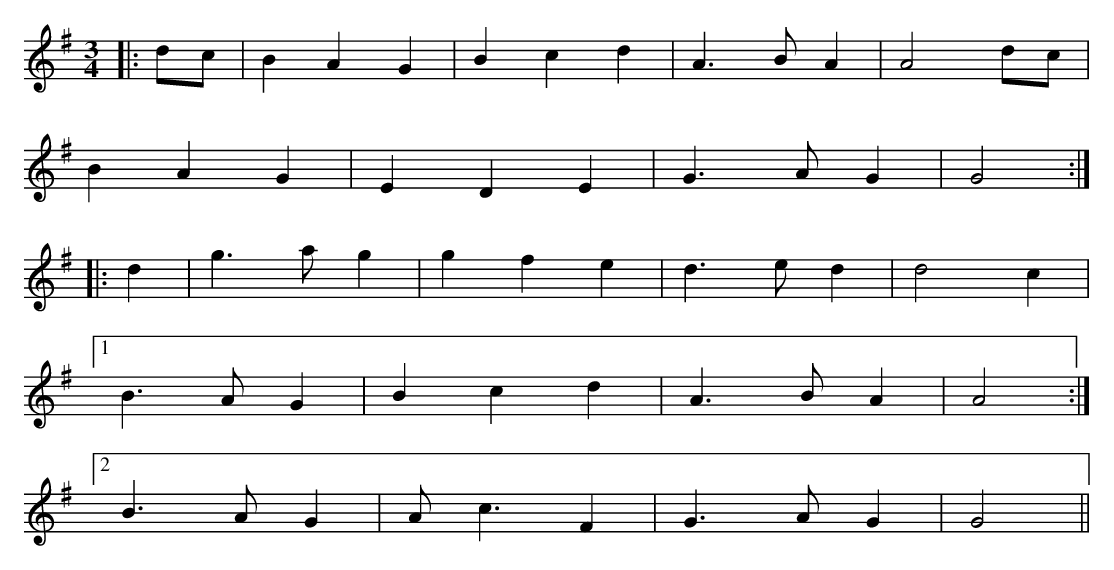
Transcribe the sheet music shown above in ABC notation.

X:1
M:3/4
K:G
|:dc|B2A2 G2|B2c2 d2|A3BA2|A4 dc|
B2A2 G2|E2D2 E2|G3A G2|G4:|
|:d2|g3a g2|g2f2 e2|d3e d2|d4 c2|
[1B3A G2|B2c2 d2|A3B A2|A4:|
[2B3A G2|Ac3 F2|G3A G2|G4||
